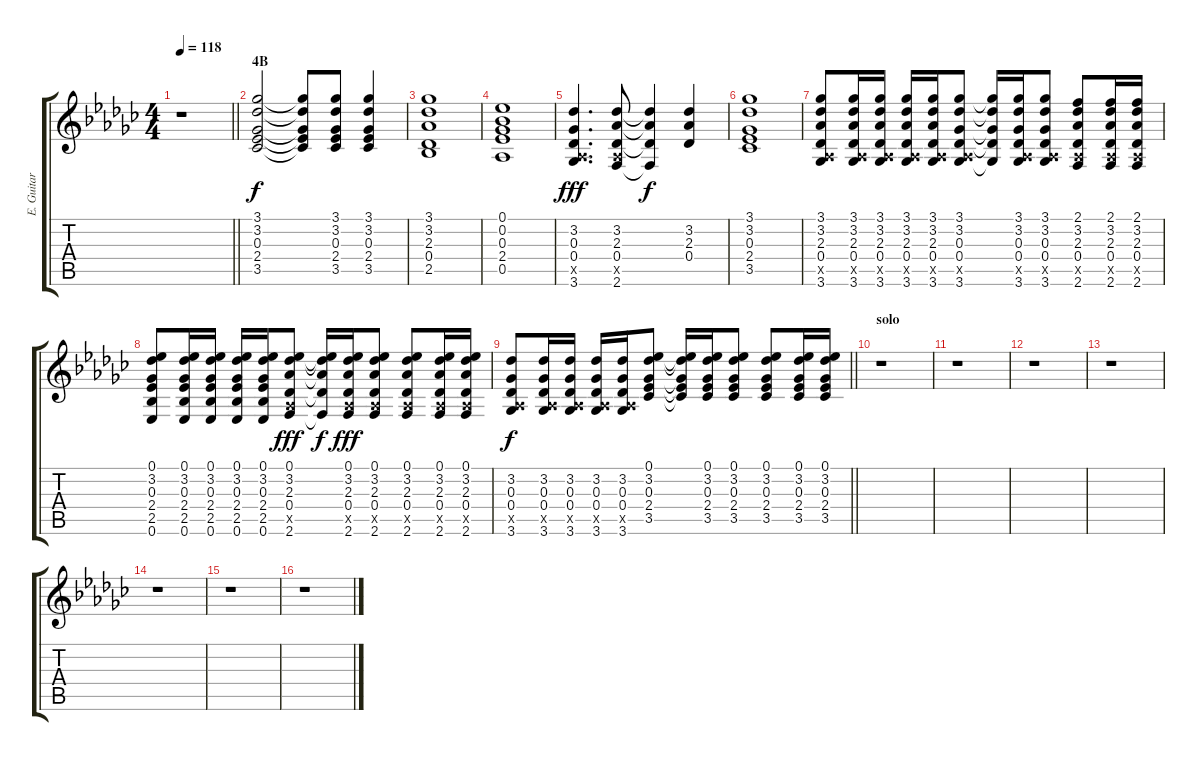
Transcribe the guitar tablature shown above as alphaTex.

\track ("E. Guitar IV (12-Strings)" "E. Guitar ") {instrument overdrivenguitar}
\staff {score tabs}
\tuning (Eb4 Bb3 Gb3 Db3 Ab2 Eb2) {hide}
\ts (4 4)
\tempo 118
\clef g2
\barLineRight lightlight
\ks gb
r.1{dy f} |
\section ("" "4B")
(3.1 3.2 0.3 2.4 3.5).2 (3.1{t} 3.2{t} 0.3{t} 2.4{t} 3.5{t}).8 (3.1 3.2 0.3 2.4 3.5).8 (3.1 3.2 0.3 2.4 3.5).4 |
(3.1 3.2 2.3 0.4 2.5).1 |
(0.1 0.2 0.3 2.4 0.5).1 |
(3.2 0.3 0.4 0.5{x} 3.6).4{d dy fff} (3.2 2.3 0.4 0.5{x} 2.6).8 (3.2{t} 2.3{t} 0.4{t} 2.6{t}).4{dy f} (3.2 2.3 0.4).4 |
(3.1 3.2 0.3 2.4 3.5).1 |
(3.1 3.2 2.3 0.4 0.5{x} 3.6).8 (3.1 3.2 2.3 0.4 0.5{x} 3.6).16 (3.1 3.2 2.3 0.4 0.5{x} 3.6).16 (3.1 3.2 2.3 0.4 0.5{x} 3.6).16 (3.1 3.2 2.3 0.4 0.5{x} 3.6).16 (3.1 3.2 0.3 0.4 0.5{x} 3.6).8 (3.1{t} 3.2{t} 0.3{t} 0.4{t} 3.6{t}).16 (3.1 3.2 0.3 0.4 0.5{x} 3.6).16 (3.1 3.2 0.3 0.4 0.5{x} 3.6).8 (2.1 3.2 2.3 0.4 0.5{x} 2.6).8 (2.1 3.2 2.3 0.4 0.5{x} 2.6).16 (2.1 3.2 2.3 0.4 0.5{x} 2.6).16 |
(0.1 3.2 0.3 2.4 2.5 0.6).8 (0.1 3.2 0.3 2.4 2.5 0.6).16 (0.1 3.2 0.3 2.4 2.5 0.6).16 (0.1 3.2 0.3 2.4 2.5 0.6).16 (0.1 3.2 0.3 2.4 2.5 0.6).16 (0.1 3.2 2.3 0.4 0.5{x} 2.6).8{dy fff} (0.1{t} 3.2{t} 2.3{t} 0.4{t} 2.6{t}).16{dy f} (0.1 3.2 2.3 0.4 0.5{x} 2.6).16{dy fff} (0.1 3.2 2.3 0.4 0.5{x} 2.6).8 (0.1 3.2 2.3 0.4 0.5{x} 2.6).8 (0.1 3.2 2.3 0.4 0.5{x} 2.6).16 (0.1 3.2 2.3 0.4 0.5{x} 2.6).16 |
\barLineRight lightlight
(3.2 0.3 0.4 0.5{x} 3.6).8{dy f} (3.2 0.3 0.4 0.5{x} 3.6).16 (3.2 0.3 0.4 0.5{x} 3.6).16 (3.2 0.3 0.4 0.5{x} 3.6).16 (3.2 0.3 0.4 0.5{x} 3.6).16 (0.1 3.2 0.3 2.4 3.5).8 (0.1{t} 3.2{t} 0.3{t} 2.4{t} 3.5{t}).16 (0.1 3.2 0.3 2.4 3.5).16 (0.1 3.2 0.3 2.4 3.5).8 (0.1 3.2 0.3 2.4 3.5).8 (0.1 3.2 0.3 2.4 3.5).16 (0.1 3.2 0.3 2.4 3.5).16 |
\section ("" "solo")
r.1 |
r.1 |
r.1 |
r.1 |
r.1 |
r.1 |
r.1
